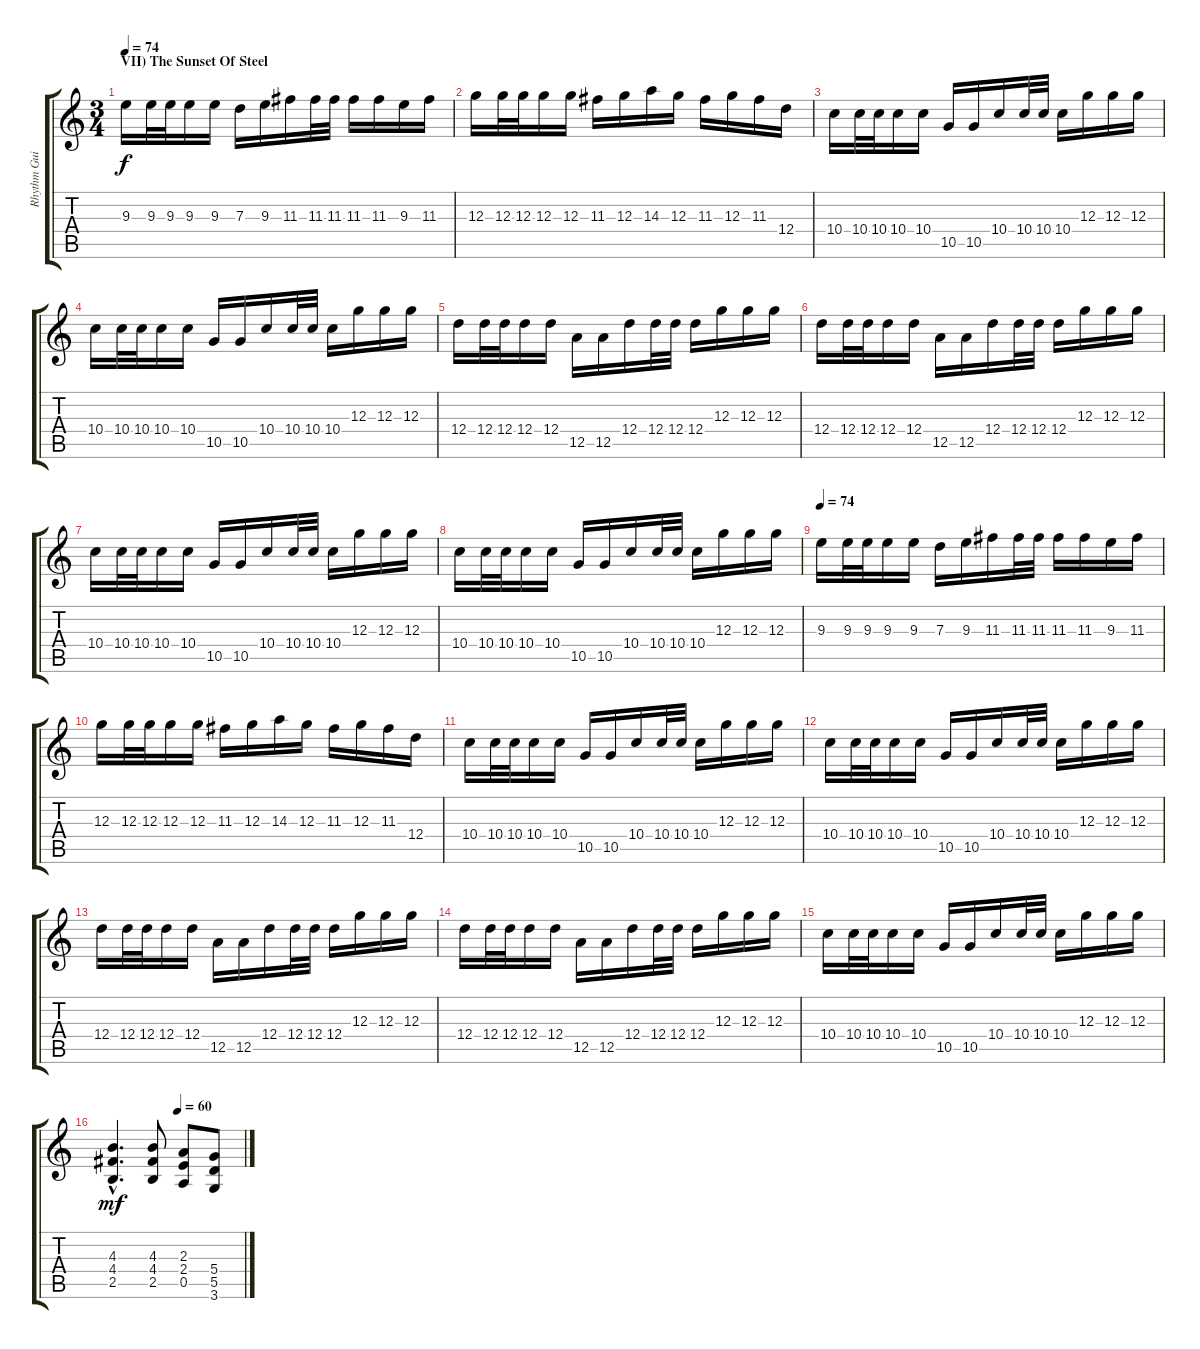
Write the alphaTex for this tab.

\track ("Rhythm Guitar (left)" "Rhythm Gui") {instrument distortionguitar}
\staff {score tabs}
\tuning (E4 B3 G3 D3 A2 E2) {hide}
\ts (3 4)
\section ("" "VII) The Sunset Of Steel")
\tempo 74
\clef g2
\ks c
9.3.16{dy f} 9.3.32 9.3.32 9.3.16 9.3.16 7.3.16 9.3.16 11.3.16 11.3.32 11.3.32 11.3.16 11.3.16 9.3.16 11.3.16 |
12.3.16 12.3.32 12.3.32 12.3.16 12.3.16 11.3.16 12.3.16 14.3.16 12.3.16 11.3.16 12.3.16 11.3.16 12.4.16 |
10.4.16 10.4.32 10.4.32 10.4.16 10.4.16 10.5.16 10.5.16 10.4.16 10.4.32 10.4.32 10.4.16 12.3.16 12.3.16 12.3.16 |
10.4.16 10.4.32 10.4.32 10.4.16 10.4.16 10.5.16 10.5.16 10.4.16 10.4.32 10.4.32 10.4.16 12.3.16 12.3.16 12.3.16 |
12.4.16 12.4.32 12.4.32 12.4.16 12.4.16 12.5.16 12.5.16 12.4.16 12.4.32 12.4.32 12.4.16 12.3.16 12.3.16 12.3.16 |
12.4.16 12.4.32 12.4.32 12.4.16 12.4.16 12.5.16 12.5.16 12.4.16 12.4.32 12.4.32 12.4.16 12.3.16 12.3.16 12.3.16 |
10.4.16 10.4.32 10.4.32 10.4.16 10.4.16 10.5.16 10.5.16 10.4.16 10.4.32 10.4.32 10.4.16 12.3.16 12.3.16 12.3.16 |
10.4.16 10.4.32 10.4.32 10.4.16 10.4.16 10.5.16 10.5.16 10.4.16 10.4.32 10.4.32 10.4.16 12.3.16 12.3.16 12.3.16 |
\tempo 74
9.3.16 9.3.32 9.3.32 9.3.16 9.3.16 7.3.16 9.3.16 11.3.16 11.3.32 11.3.32 11.3.16 11.3.16 9.3.16 11.3.16 |
12.3.16 12.3.32 12.3.32 12.3.16 12.3.16 11.3.16 12.3.16 14.3.16 12.3.16 11.3.16 12.3.16 11.3.16 12.4.16 |
10.4.16 10.4.32 10.4.32 10.4.16 10.4.16 10.5.16 10.5.16 10.4.16 10.4.32 10.4.32 10.4.16 12.3.16 12.3.16 12.3.16 |
10.4.16 10.4.32 10.4.32 10.4.16 10.4.16 10.5.16 10.5.16 10.4.16 10.4.32 10.4.32 10.4.16 12.3.16 12.3.16 12.3.16 |
12.4.16 12.4.32 12.4.32 12.4.16 12.4.16 12.5.16 12.5.16 12.4.16 12.4.32 12.4.32 12.4.16 12.3.16 12.3.16 12.3.16 |
12.4.16 12.4.32 12.4.32 12.4.16 12.4.16 12.5.16 12.5.16 12.4.16 12.4.32 12.4.32 12.4.16 12.3.16 12.3.16 12.3.16 |
10.4.16 10.4.32 10.4.32 10.4.16 10.4.16 10.5.16 10.5.16 10.4.16 10.4.32 10.4.32 10.4.16 12.3.16 12.3.16 12.3.16 |
\tempo (60 0.5)
(4.3{hac} 4.4{hac} 2.5{hac}).4{d dy mf} (4.3 4.4 2.5).8 (2.3 2.4 0.5).8 (5.4 5.5 3.6).8
